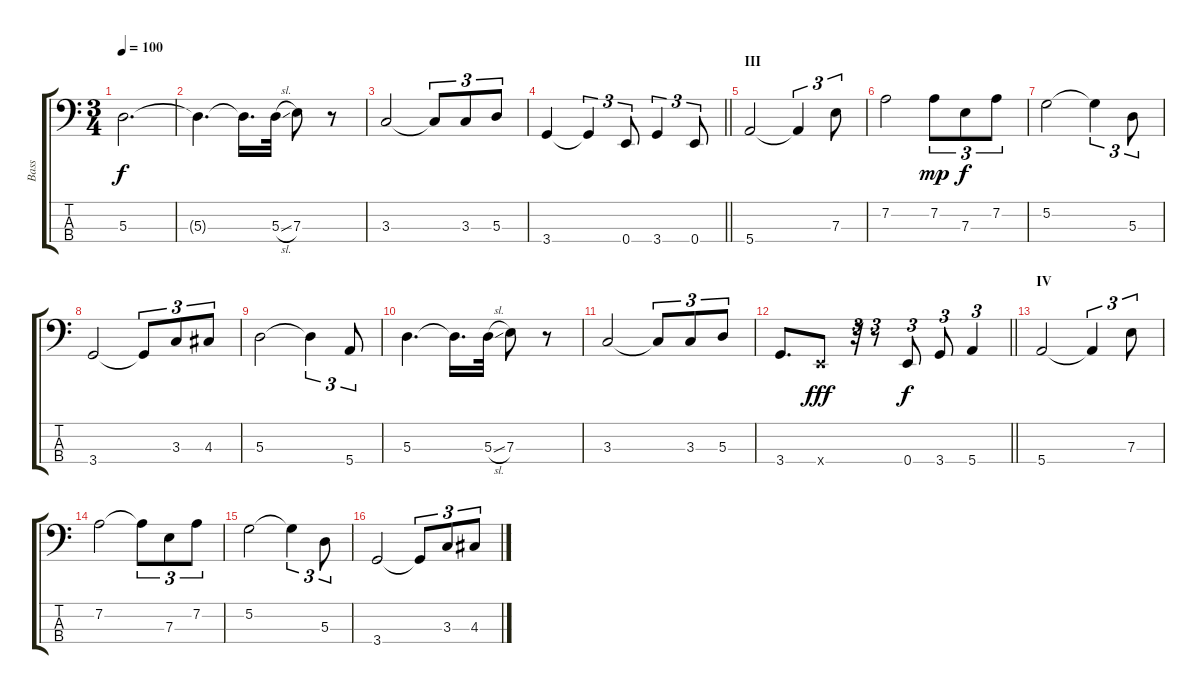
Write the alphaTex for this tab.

\track ("Bass" "Bass") {instrument electricbassfinger}
\staff {score tabs}
\tuning (G2 D2 A1 E1) {hide}
\ts (3 4)
\tempo 100
\clef f4
\ks c
5.3.2{d dy f} |
5.3{t}.4{d} 5.3{t}.16{d} 5.3{sl}.32 7.3.8 r.8 |
3.3.2 3.3{t}.8{tu (3 2)} 3.3.8{tu (3 2)} 5.3.8{tu (3 2)} |
\barLineRight lightlight
3.4.4 3.4{t}.4{tu (3 2)} 0.4.8{tu (3 2)} 3.4.4{tu (3 2)} 0.4.8{tu (3 2)} |
\section ("" "III")
5.4.2 5.4{t}.4{tu (3 2)} 7.3.8{tu (3 2)} |
7.2.2 7.2.8{tu (3 2) dy mp} 7.3.8{tu (3 2) dy f} 7.2.8{tu (3 2)} |
5.2.2 5.2{t}.4{tu (3 2)} 5.3.8{tu (3 2)} |
3.4.2 3.4{t}.8{tu (3 2)} 3.3.8{tu (3 2)} 4.3.8{tu (3 2)} |
5.3.2 5.3{t}.4{tu (3 2)} 5.4.8{tu (3 2)} |
5.3.4{d} 5.3{t}.16{d} 5.3{sl}.32 7.3.8 r.8 |
3.3.2 3.3{t}.8{tu (3 2)} 3.3.8{tu (3 2)} 5.3.8{tu (3 2)} |
\barLineRight lightlight
3.4.8{d} 0.4{x}.8{dy fff} r.32{tu (3 2)} r.8{tu (3 2)} 0.4.8{tu (3 2) dy f} 3.4.8{tu (3 2)} 5.4.4{tu (3 2)} |
\section ("" "IV")
5.4.2 5.4{t}.4{tu (3 2)} 7.3.8{tu (3 2)} |
7.2.2 7.2{t}.8{tu (3 2)} 7.3.8{tu (3 2)} 7.2.8{tu (3 2)} |
5.2.2 5.2{t}.4{tu (3 2)} 5.3.8{tu (3 2)} |
3.4.2 3.4{t}.8{tu (3 2)} 3.3.8{tu (3 2)} 4.3.8{tu (3 2)}
